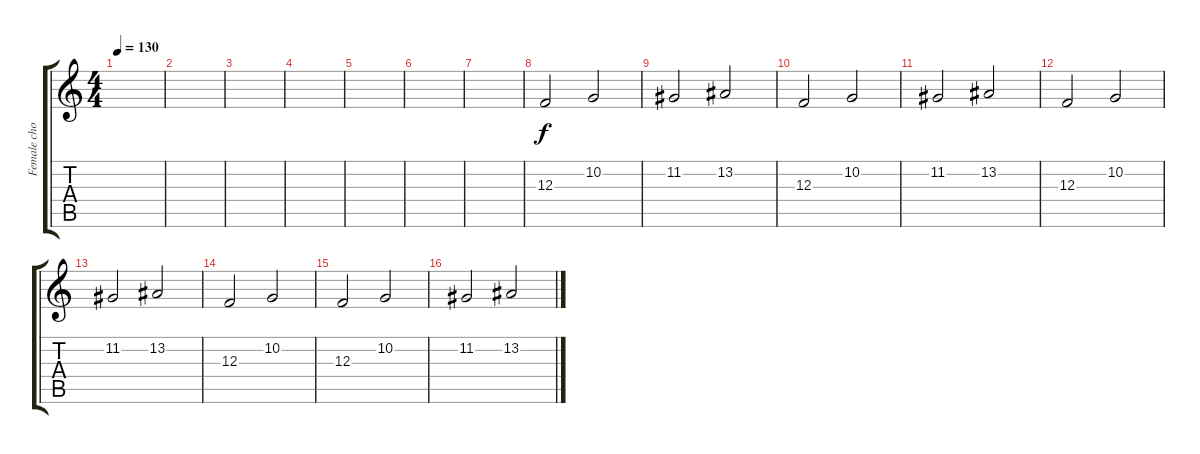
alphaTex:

\track ("Female choir and Sting Ensemble" "Female cho") {instrument stringensemble1}
\staff {score tabs}
\tuning (D4 A3 F3 C3 G2 D2) {hide}
\ts (4 4)
\tempo 130
\clef g2
\ks c
|
|
|
|
|
|
|
12.3.2 10.2.2 |
11.2.2 13.2.2 |
12.3.2 10.2.2 |
11.2.2 13.2.2 |
12.3.2 10.2.2 |
11.2.2 13.2.2 |
12.3.2 10.2.2 |
12.3.2 10.2.2 |
11.2.2 13.2.2
